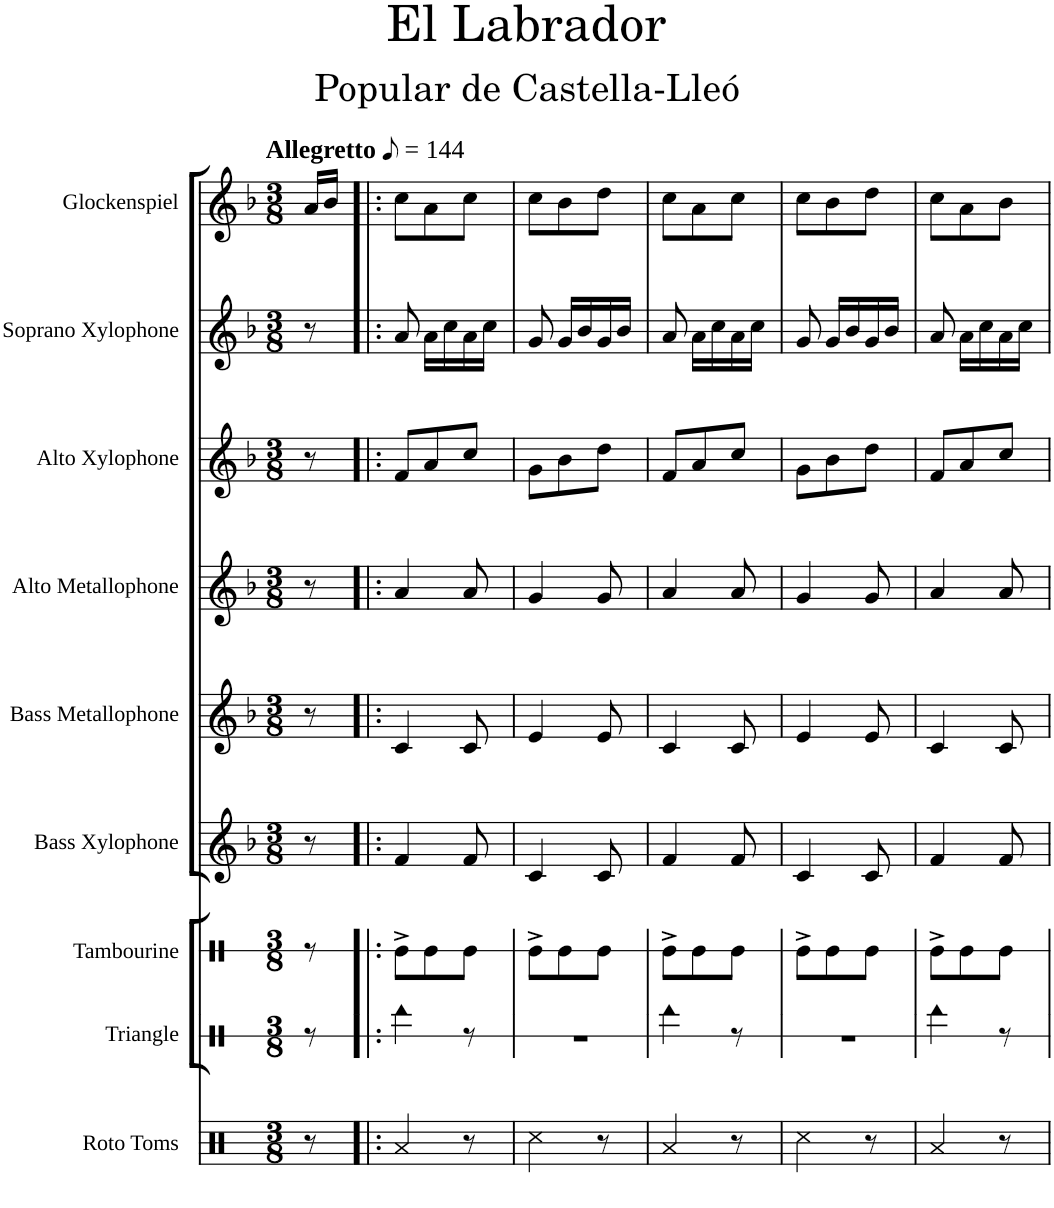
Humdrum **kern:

**kern	**kern	**kern	**kern	**kern	**kern	**kern	**kern	**kern
*part9	*part8	*part7	*part6	*part5	*part4	*part3	*part2	*part1
*staff9	*staff8	*staff7	*staff6	*staff5	*staff4	*staff3	*staff2	*staff1
*I"Roto Toms	*I"Triangle	*I"Tambourine	*I"Bass Xylophone	*I"Bass Metallophone	*I"Alto Metallophone	*I"Alto Xylophone	*I"Soprano Xylophone	*I"Glockenspiel
*I'R. Tm.	*I'Trgl.	*I'Tamb.	*I'BX	*I'BM	*I'AM	*I'AX	*I'SX	*I'Glk.
*	*stria1	*stria1	*	*	*	*	*	*
*clefX	*clefX	*clefX	*clefG2	*clefG2	*clefG2	*clefG2	*clefG2	*clefG2
*	*	*	*Trd7c12	*Trd7c12	*	*	*Trd-7c-12	*Trd-14c-24
*k[b-]	*k[b-]	*k[b-]	*k[b-]	*k[b-]	*k[b-]	*k[b-]	*k[b-]	*k[b-]
*F:	*F:	*F:	*F:	*F:	*F:	*F:	*F:	*F:
*M3/8	*M3/8	*M3/8	*M3/8	*M3/8	*M3/8	*M3/8	*M3/8	*M3/8
*MM72	*MM72	*MM72	*MM72	*MM72	*MM72	*MM72	*MM72	*MM72
=	=	=	=	=	=	=	=	=
!	!	!	!	!	!	!	!	!LO:TX:a:B:t=Allegretto
8r	8r	8r	8r	8r	8r	8r	8r	16a/LL
.	.	.	.	.	.	.	.	16b-/JJ
=1!|:	=1!|:	=1!|:	=1!|:	=1!|:	=1!|:	=1!|:	=1!|:	=1!|:
!	!LO:N:head=solid	!	!	!	!	!	!	!
4Ra/	4Rcc\	8Re^\L	4f/	4c/	4a/	8f/L	8a/	8cc\L
.	.	8Re\	.	.	.	8a/	16a\LL	8a\
.	.	.	.	.	.	.	16cc\	.
8r	8r	8Re\J	8f/	8c/	8a/	8cc/J	16a\	8cc\J
.	.	.	.	.	.	.	16cc\JJ	.
=2	=2	=2	=2	=2	=2	=2	=2	=2
4Rcc\	4.r	8Re^\L	4c/	4e/	4g/	8g\L	8g/	8cc\L
.	.	8Re\	.	.	.	8b-\	16g/LL	8b-\
.	.	.	.	.	.	.	16b-/	.
8r	.	8Re\J	8c/	8e/	8g/	8dd\J	16g/	8dd\J
.	.	.	.	.	.	.	16b-/JJ	.
=3	=3	=3	=3	=3	=3	=3	=3	=3
!	!LO:N:head=solid	!	!	!	!	!	!	!
4Ra/	4Rcc\	8Re^\L	4f/	4c/	4a/	8f/L	8a/	8cc\L
.	.	8Re\	.	.	.	8a/	16a\LL	8a\
.	.	.	.	.	.	.	16cc\	.
8r	8r	8Re\J	8f/	8c/	8a/	8cc/J	16a\	8cc\J
.	.	.	.	.	.	.	16cc\JJ	.
=4	=4	=4	=4	=4	=4	=4	=4	=4
4Rcc\	4.r	8Re^\L	4c/	4e/	4g/	8g\L	8g/	8cc\L
.	.	8Re\	.	.	.	8b-\	16g/LL	8b-\
.	.	.	.	.	.	.	16b-/	.
8r	.	8Re\J	8c/	8e/	8g/	8dd\J	16g/	8dd\J
.	.	.	.	.	.	.	16b-/JJ	.
=5	=5	=5	=5	=5	=5	=5	=5	=5
!	!LO:N:head=solid	!	!	!	!	!	!	!
4Ra/	4Rcc\	8Re^\L	4f/	4c/	4a/	8f/L	8a/	8cc\L
.	.	8Re\	.	.	.	8a/	16a\LL	8a\
.	.	.	.	.	.	.	16cc\	.
8r	8r	8Re\J	8f/	8c/	8a/	8cc/J	16a\	8b-\J
.	.	.	.	.	.	.	16cc\JJ	.
=	=	=	=	=	=	=	=	=
*-	*-	*-	*-	*-	*-	*-	*-	*-
